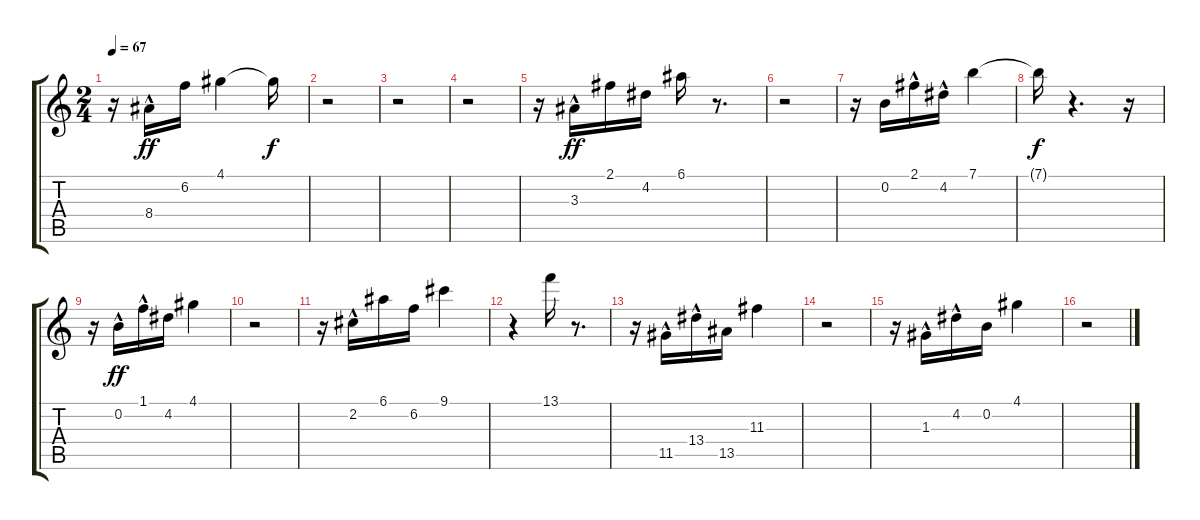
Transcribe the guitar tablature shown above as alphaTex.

\track "" {instrument electricguitarclean}
\staff {score tabs}
\tuning (E4 B3 G3 D3 A2 E2) {hide}
\ts (2 4)
\tempo 67
\clef g2
\ks c
r.16{dy ff} 8.4{hac}.16 6.2.16 4.1.4 4.1{t}.16{dy f} |
r.2 |
r.2 |
r.2 |
r.16 3.3{hac}.16{dy ff} 2.1.16 4.2.16 6.1.16 r.8{d} |
r.2 |
r.16 0.2.16 2.1{hac}.16 4.2{hac}.16 7.1.4 |
7.1{t}.16{dy f} r.4{d} r.16 |
r.16 0.2{hac}.16{dy ff} 1.1{hac}.16 4.2.16 4.1.4 |
r.2 |
r.16 2.2{hac}.16 6.1.16 6.2.16 9.1.4 |
r.4 13.1.16 r.8{d} |
r.16 11.5{hac}.16 13.4{hac}.16 13.5.16 11.3.4 |
r.2 |
r.16 1.3{hac}.16 4.2{hac}.16 0.2.16 4.1.4 |
r.2
